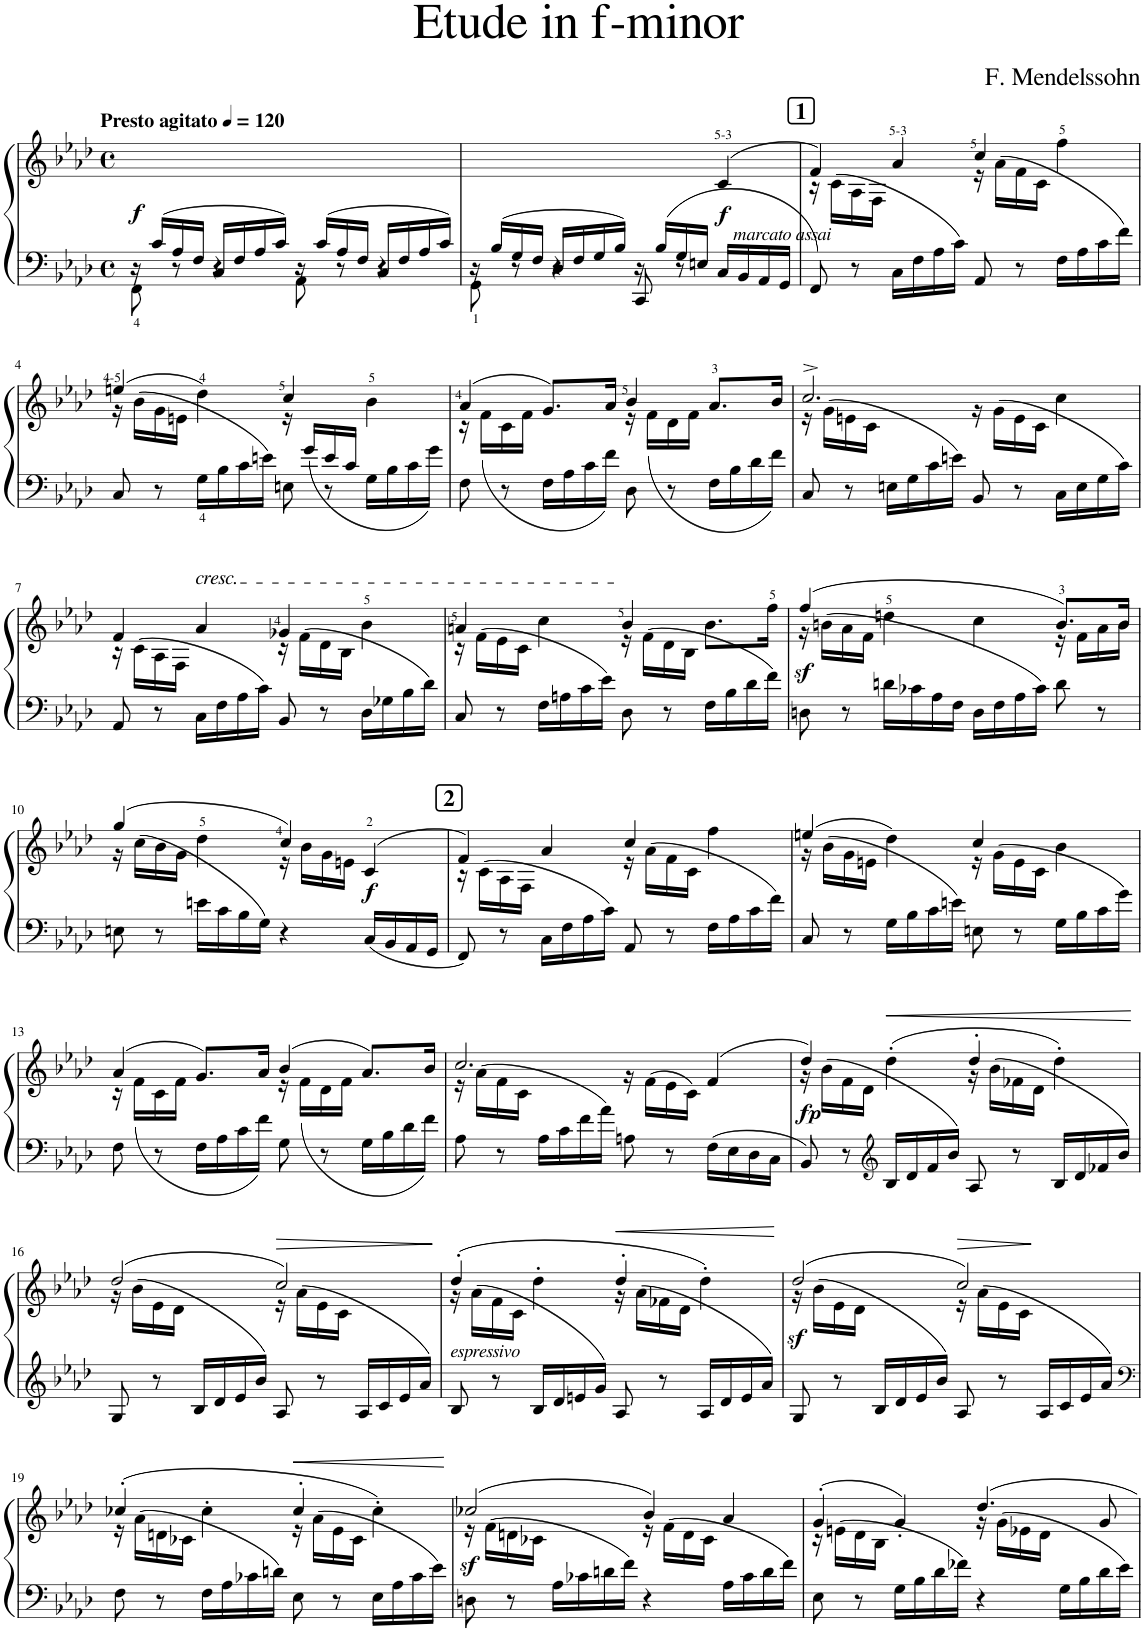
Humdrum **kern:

**kern	**kern	**dynam
*part1	*part1	*part1
*staff2	*staff1	*staff1/2
*I"Piano	*	*
*I'Pno.	*	*
*clefF4	*clefG2	*
*k[b-e-a-d-]	*k[b-e-a-d-]	*
*M4/4	*M4/4	*
*met(c)	*met(c)	*
*MM120	*MM120	*
=1	=1	=1
*^	*	*
!	!	!LO:TX:a:B:t=Presto agitato	!
!	!	!	!LO:DY:b
16ryy	8FF\	16r	f
16c/LL	.	4..ryy	.
16A-/	8r	.	.
16F/JJ	.	.	.
16C/LL	4r	.	.
16F/	.	.	.
16A-/	.	.	.
16c/JJ	.	.	.
16ryy	8AA-\	16r	.
16c/LL	.	4..ryy	.
16A-/	8r	.	.
16F/JJ	.	.	.
16C/LL	4r	.	.
16F/	.	.	.
16A-/	.	.	.
16c/JJ	.	.	.
=2	=2	=2	=2
16ryy	8GG\	16r	.
16B-/LL	.	4..ryy	.
16G/	8r	.	.
16F/JJ	.	.	.
16D-/LL	4r	.	.
16F/	.	.	.
16G/	.	.	.
16B-/JJ	.	.	.
16ryy	8CC/	16r	.
16B-/LL	.	8.ryy	.
16G/	8r	.	.
16En/JJ	.	.	.
!	!	!LO:TX:b:i:t=marcato assai	!
!	!	!	!LO:DY:b
4ryy	16C/LL	(>4c/	f
.	16BB-/	.	.
.	16AA-/	.	.
.	16GG/JJ	.	.
*v	*v	*	*
!!LO:REH:place=s1:a:B:cj:fs=14:t=1
=3	=3	=3
*	*^	*
8FF/	4f/)	16r	.
.	.	(>16c\LL	.
8r	.	16A-\	.
.	.	16F\JJ	.
16C\LL	4a-/	4ryy	.
16F\	.	.	.
16A-\	.	.	.
16c\JJ)	.	.	.
8AA-/	4cc/	16r	.
.	.	(>16a-\LL	.
8r	.	16f\	.
.	.	16c\JJ	.
16F\LL	4ff\	4ryy	.
16A-\	.	.	.
16c\	.	.	.
16f\JJ)	.	.	.
!!LO:LB:g=z	!!
=4	=4	=4	=4
*^	*	*	*
16ryy	8C/	(4een/	16r	.
.	.	.	(>16b-\LL	.
.	8r	.	16g\	.
.	.	.	16en\JJ	.
.	16G\LL	4dd-\)	4ryy	.
.	16B-\	.	.	.
.	16c\	.	.	.
.	16en\JJ)	.	.	.
.	8En\	4cc/	16r	.
16g/LL	.	.	8.ryy	.
16e/	8r	.	.	.
16c/JJ	.	.	.	.
4ryy	16G\LL	4b-\	4ryy	.
.	16B-\	.	.	.
.	16c\	.	.	.
.	16g\JJ	.	.	.
*v	*v	*	*	*
=5	=5	=5	=5
8F\	(>4a-/	16r	.
.	.	(16f\LL	.
8r	.	16c\	.
.	.	16f\JJ	.
16F\LL	8.g/L)	4ryy	.
16A-\	.	.	.
16c\	.	.	.
16f\JJ)	16a-/Jk	.	.
8D-\	4b-/	16r	.
.	.	(16f\LL	.
8r	.	16d-\	.
.	.	16f\JJ	.
16F\LL	8.a-/L	4ryy	.
16B-\	.	.	.
16d-\	.	.	.
16f\JJ)	16b-/Jk	.	.
=6	=6	=6	=6
8C/	2.cc^/	16r	.
.	.	(>16g\LL	.
8r	.	16en\	.
.	.	16c\JJ	.
16En\LL	.	4ryy	.
16G\	.	.	.
16c\	.	.	.
16en\JJ)	.	.	.
8BB-/	.	16r	.
.	.	(>16g\LL	.
8r	.	16e\	.
.	.	16c\JJ	.
16C\LL	4cc\	4ryy	.
16E\	.	.	.
16G\	.	.	.
16c\JJ)	.	.	.
!!LO:LB:g=z	!!
=7	=7	=7	=7
8AA-/	4f/	16r	.
.	.	(>16c\LL	.
8r	.	16A-\	.
.	.	16F\JJ	.
!	!LO:TX:a:i:t=cresc.	!	!
16C\LL	4a-/	4ryy	.
16F\	.	.	.
16A-\	.	.	.
16c\JJ)	.	.	.
8BB-/	4g-X/	16r	.
.	.	(>16f\LL	.
8r	.	16d-\	.
.	.	16B-\JJ	.
16D-\LL	4b-\	4ryy	.
16G-X\	.	.	.
16B-\	.	.	.
16d-\JJ)	.	.	.
=8	=8	=8	=8
8C/	4an/	16r	.
.	.	(>16f\LL	.
8r	.	16e-\	.
.	.	16c\JJ	.
16F\LL	4cc\	4ryy	.
16An\	.	.	.
16c\	.	.	.
16e-\JJ)	.	.	.
8D-\	4b-/	16r	.
.	.	(>16f\LL	.
8r	.	16d-\	.
.	.	16B-\JJ	.
16F\LL	8.b-\L	4ryy	.
16B-\	.	.	.
16d-\	.	.	.
16f\JJ)	16ff\Jk	.	.
=9	=9	=9	=9
!	!	!	!LO:DY:b
8Dn\	(4ff/	16r	sf
.	.	(>16bn\LL	.
8r	.	16a-\	.
.	.	16f\JJ	.
16dn\LL	4ddn\	4ryy	.
16c-X\	.	.	.
16A-\	.	.	.
16F\JJ	.	.	.
16D\LL	4cc\	4ryy	.
16F\	.	.	.
16A-\	.	.	.
16c-\JJ)	.	.	.
8d\	8.b/L)	16r	.
.	.	16f\LL	.
8r	.	16a-\	.
.	16b/Jk	16b\JJ	.
!!LO:LB:g=z	!!
=10	=10	=10	=10
8En\	(4gg/	16r	.
.	.	(>16cc\LL	.
8r	.	16b-\	.
.	.	16g\JJ	.
16en\LL	4dd-\	4ryy	.
16c\	.	.	.
16B-\	.	.	.
16G\JJ)	.	.	.
4r	4cc/)	16r	.
.	.	16b-\LL	.
.	.	16g\	.
.	.	16en\JJ	.
!	!	!	!LO:DY:b
16C/LL	(4c/	4ryy	f
16BB-/	.	.	.
16AA-/	.	.	.
16GG/JJ	.	.	.
!!LO:REH:place=s1:a:B:cj:fs=14:t=2	!!
=11	=11	=11	=11
8FF/	4f/)	16r	.
.	.	(>16c\LL	.
8r	.	16A-\	.
.	.	16F\JJ	.
16C\LL	4a-/	4ryy	.
16F\	.	.	.
16A-\	.	.	.
16c\JJ)	.	.	.
8AA-/	4cc/	16r	.
.	.	(>16a-\LL	.
8r	.	16f\	.
.	.	16c\JJ	.
16F\LL	4ff\	4ryy	.
16A-\	.	.	.
16c\	.	.	.
16f\JJ)	.	.	.
=12	=12	=12	=12
8C/	(4een/	16r	.
.	.	(>16b-\LL	.
8r	.	16g\	.
.	.	16en\JJ	.
16G\LL	4dd-\)	4ryy	.
16B-\	.	.	.
16c\	.	.	.
16en\JJ)	.	.	.
8En\	4cc/	16r	.
.	.	(>16g\LL	.
8r	.	16e\	.
.	.	16c\JJ	.
16G\LL	4b-\	4ryy	.
16B-\	.	.	.
16c\	.	.	.
16g\JJ)	.	.	.
!!LO:LB:g=z	!!
=13	=13	=13	=13
8F\	(4a-/	16r	.
.	.	(<16f\LL	.
8r	.	16c\	.
.	.	16f\JJ	.
16F\LL	8.g/L)	4ryy	.
16A-\	.	.	.
16c\	.	.	.
16f\JJ)	16a-/Jk	.	.
8G\	(4b-/	16r	.
.	.	(16f\LL	.
8r	.	16d-\	.
.	.	16f\JJ	.
16G\LL	8.a-/L)	4ryy	.
16B-\	.	.	.
16d-\	.	.	.
16f\JJ)	16b-/Jk	.	.
=14	=14	=14	=14
8A-\	2.cc/	16r	.
.	.	(>16a-\LL	.
8r	.	16f\	.
.	.	16c\JJ	.
16A-\LL	.	4ryy	.
16c\	.	.	.
16f\	.	.	.
16a-\JJ)	.	.	.
8An\	.	16r	.
.	.	(>16f\LL	.
8r	.	16e-\	.
.	.	16c\JJ)	.
16F\LL	(4f/	4ryy	.
16E-\	.	.	.
16D-\	.	.	.
16C\JJ	.	.	.
=15	=15	=15	=15
!	!	!	!LO:DY:b
8BB-/	4dd-/)	16r	fp
.	.	(>16b-\LL	.
8r	.	16f\	.
.	.	16d-\JJ	.
*clefG2	*	*	*
!	!	!	!LO:HP:b
16B-/LL	(4dd-'\	4ryy	<
16d-/	.	.	.
16f/	.	.	.
16b-/JJ)	.	.	.
8A-/	4dd-'/	16r	.
.	.	(>16b-\LL	.
8r	.	16f-X\	.
.	.	16d-\JJ	.
16B-/LL	4dd-'\)	4ryy	.
16d-/	.	.	.
16f-X/	.	.	.
16b-/JJ)	.	.	.
*	*v	*v	*
.	.	[
!!LO:LB:g=z
=16	=16	=16
*	*^	*
8G/	(2dd-/	16r	.
.	.	(>16b-\LL	.
8r	.	16e-\	.
.	.	16d-\JJ	.
16B-/LL	.	4ryy	.
16d-/	.	.	.
16e-/	.	.	.
16b-/JJ)	.	.	.
!	!	!	!LO:HP:b
8A-/	2cc/)	16r	>
.	.	(>16a-\LL	.
8r	.	16e-\	.
.	.	16c\JJ	.
16A-/LL	.	4ryy	.
16c/	.	.	.
16e-/	.	.	.
16a-/JJ)	.	.	.
*	*v	*v	*
.	.	]
=17	=17	=17
*	*^	*
!	!LO:TX:b:i:t=espressivo	!	!
8B-/	(4dd-'/	16r	.
.	.	(>16a-\LL	.
8r	.	16f\	.
.	.	16c\JJ	.
16B-/LL	4dd-'\	4ryy	.
16d-/	.	.	.
16en/	.	.	.
16g/JJ)	.	.	.
!	!	!	!LO:HP:b
8A-/	4dd-'/	16r	<
.	.	(>16a-\LL	.
8r	.	16f-X\	.
.	.	16d-\JJ	.
16A-/LL	4dd-'\)	4ryy	.
16d-/	.	.	.
16e/	.	.	.
16a-/JJ)	.	.	.
*	*v	*v	*
.	.	[
=18	=18	=18
*	*^	*
!	!	!	!LO:DY:b
8G/	(2dd-/	16r	sf
.	.	(>16b-\LL	.
8r	.	16e-\	.
.	.	16d-\JJ	.
16B-/LL	.	4ryy	.
16d-/	.	.	.
16e-/	.	.	.
16b-/JJ)	.	.	.
!	!	!	!LO:HP:b
8A-/	2cc/)	16r	>
.	.	(>16a-\LL	.
8r	.	16e-\	.
.	.	16c\JJ	.
16A-/LL	.	4ryy	]
16c/	.	.	.
16e-/	.	.	.
16a-/JJ)	.	.	.
!!LO:LB:g=z	!!
=19	=19	=19	=19
*clefF4	*	*	*
8F\	(4cc-X'/	16r	.
.	.	(>16a-\LL	.
8r	.	16dn\	.
.	.	16c-X\JJ	.
16F\LL	4cc-'\	4ryy	.
16A-\	.	.	.
16c-X\	.	.	.
16dn\JJ)	.	.	.
!	!	!	!LO:HP:b
8E-\	4cc-'/	16r	<
.	.	(>16a-\LL	.
8r	.	16e-\	.
.	.	16c-\JJ	.
16E-\LL	4cc-'\)	4ryy	.
16A-\	.	.	.
16c-\	.	.	.
16e-\JJ)	.	.	.
*	*v	*v	*
.	.	[
=20	=20	=20
*	*^	*
!	!	!	!LO:DY:b
8Dn\	(2cc-X/	16r	sf
.	.	(>16f\LL	.
8r	.	16dn\	.
.	.	16c-X\JJ	.
16A-\LL	.	4ryy	.
16c-X\	.	.	.
16dn\	.	.	.
16f\JJ)	.	.	.
4r	4b-/)	16r	.
.	.	(>16f\LL	.
.	.	16d\	.
.	.	16c-\JJ	.
16A-\LL	4a-/	4ryy	.
16c-\	.	.	.
16d\	.	.	.
16f\JJ)	.	.	.
=21	=21	=21	=21
8E-\	(4g'/	16r	.
.	.	(>16en\LL	.
8r	.	16d-\	.
.	.	16B-\JJ	.
16G\LL	4g'/)	4ryy	.
16B-\	.	.	.
16d-\	.	.	.
16f-X\JJ)	.	.	.
4r	4.dd-/	16r	.
.	.	(>16g\LL	.
.	.	16e-X\	.
.	.	16d-\JJ	.
16G\LL	.	4ryy	.
16B-\	.	.	.
16d-\	8g/	.	.
16e-\JJ)	.	.	.
*	*v	*v	*
=	=	=
*-	*-	*-
